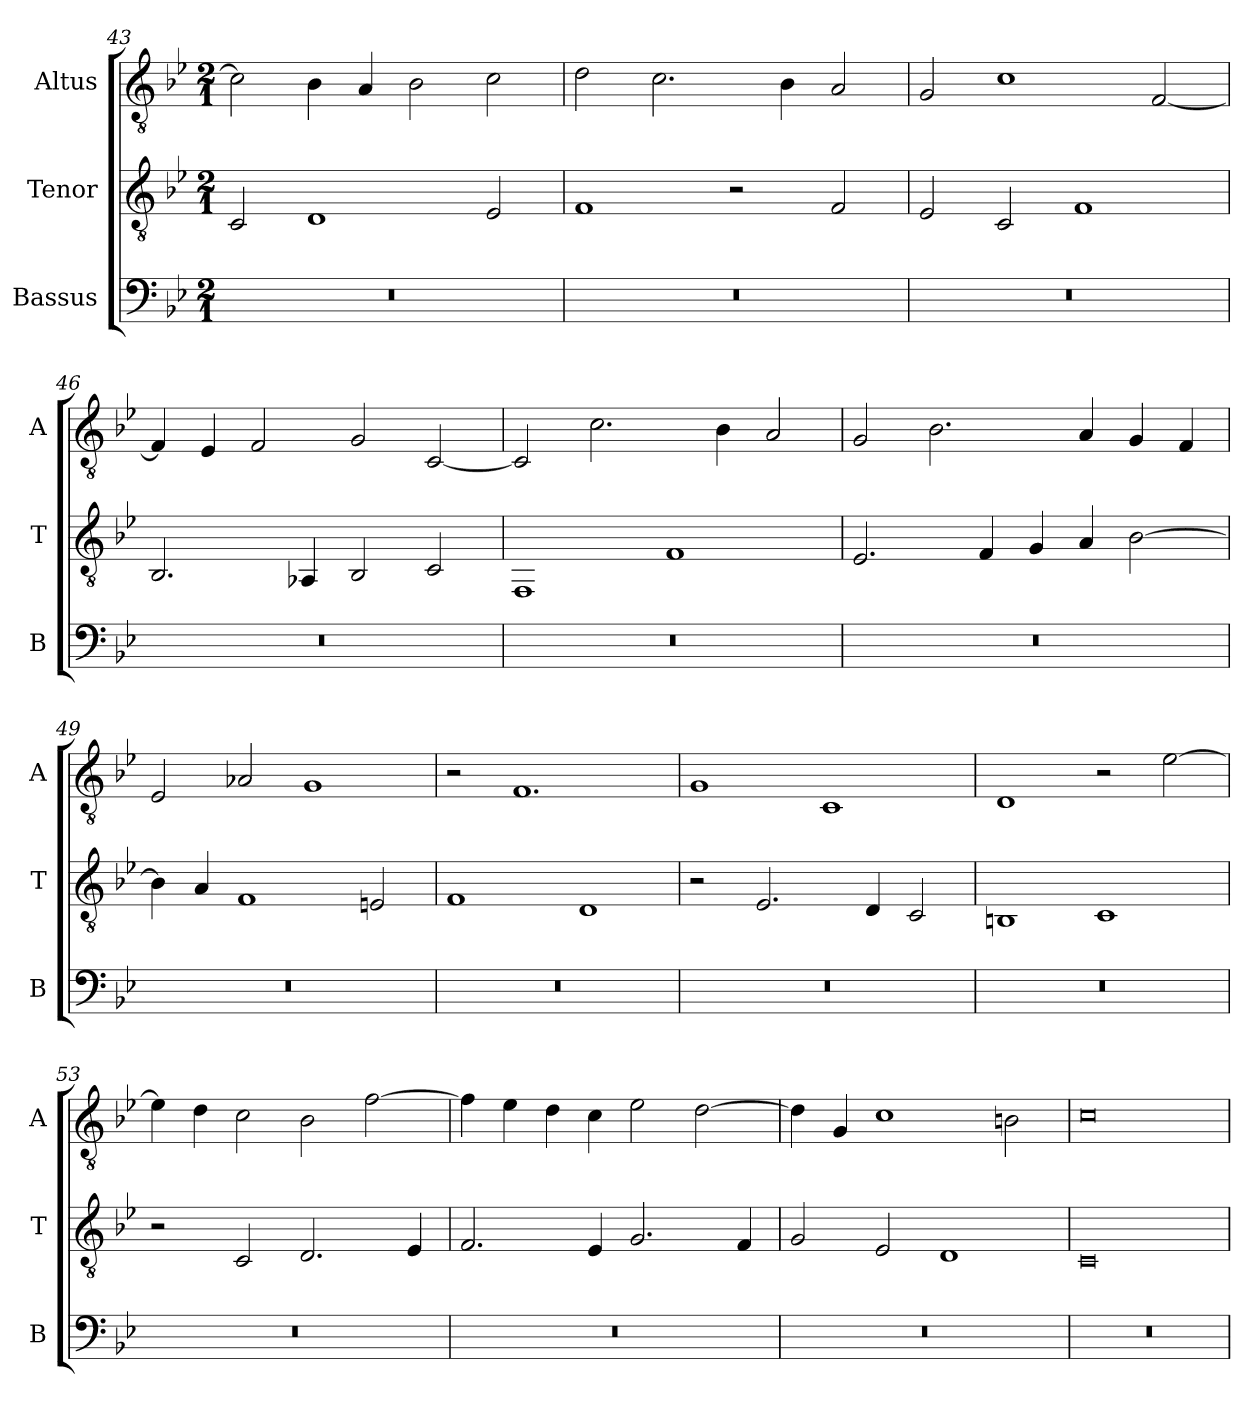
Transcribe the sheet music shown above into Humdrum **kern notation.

**kern	**kern	**kern
*part3	*part2	*part1
*staff3	*staff2	*staff1
*I"Bassus	*I"Tenor	*I"Altus
*I'B	*I'T	*I'A
*clefF4	*clefGv2	*clefGv2
*k[b-e-]	*k[b-e-]	*k[b-e-]
*M2/1	*M2/1	*M2/1
=43	=43	=43
0r	2C/	2c\]
.	1D	4B-\
.	.	4A/
.	.	2B-\
.	2E-/	2c\
=44	=44	=44
0r	1F	2d\
.	.	2.c\
.	2r	.
.	.	4B-\
.	2F/	2A/
=45	=45	=45
0r	2E-/	2G/
.	2C/	1c
.	1F	.
.	.	[2F/
=46	=46	=46
0r	2.BB-/	4F/]
.	.	4E-/
.	.	2F/
.	4AA-X/	.
.	2BB-/	2G/
.	2C/	[2C/
=47	=47	=47
0r	1FF	2C/]
.	.	2.c\
.	1F	.
.	.	4B-\
.	.	2A/
=48	=48	=48
0r	2.E-/	2G/
.	.	2.B-\
.	4F/	.
.	4G/	.
.	4A/	4A/
.	[2B-\	4G/
.	.	4F/
=49	=49	=49
0r	4B-\]	2E-/
.	4A/	.
.	1F	2A-X/
.	.	1G
.	2En/	.
=50	=50	=50
0r	1F	2r
.	.	1.F
.	1D	.
=51	=51	=51
0r	2r	1G
.	2.E-/	.
.	.	1C
.	4D/	.
.	2C/	.
=52	=52	=52
0r	1BBn	1D
.	1C	2r
.	.	[2e-\
=53	=53	=53
0r	2r	4e-\]
.	.	4d\
.	2C/	2c\
.	2.D/	2B-\
.	.	[2f\
.	4E-/	.
=54	=54	=54
0r	2.F/	4f\]
.	.	4e-\
.	.	4d\
.	4E-/	4c\
.	2.G/	2e-\
.	.	[2d\
.	4F/	.
=55	=55	=55
0r	2G/	4d\]
.	.	4G/
.	2E-/	1c
.	1D	.
.	.	2Bn\
=56	=56	=56
0r	0C	0c
=	=	=
*-	*-	*-
